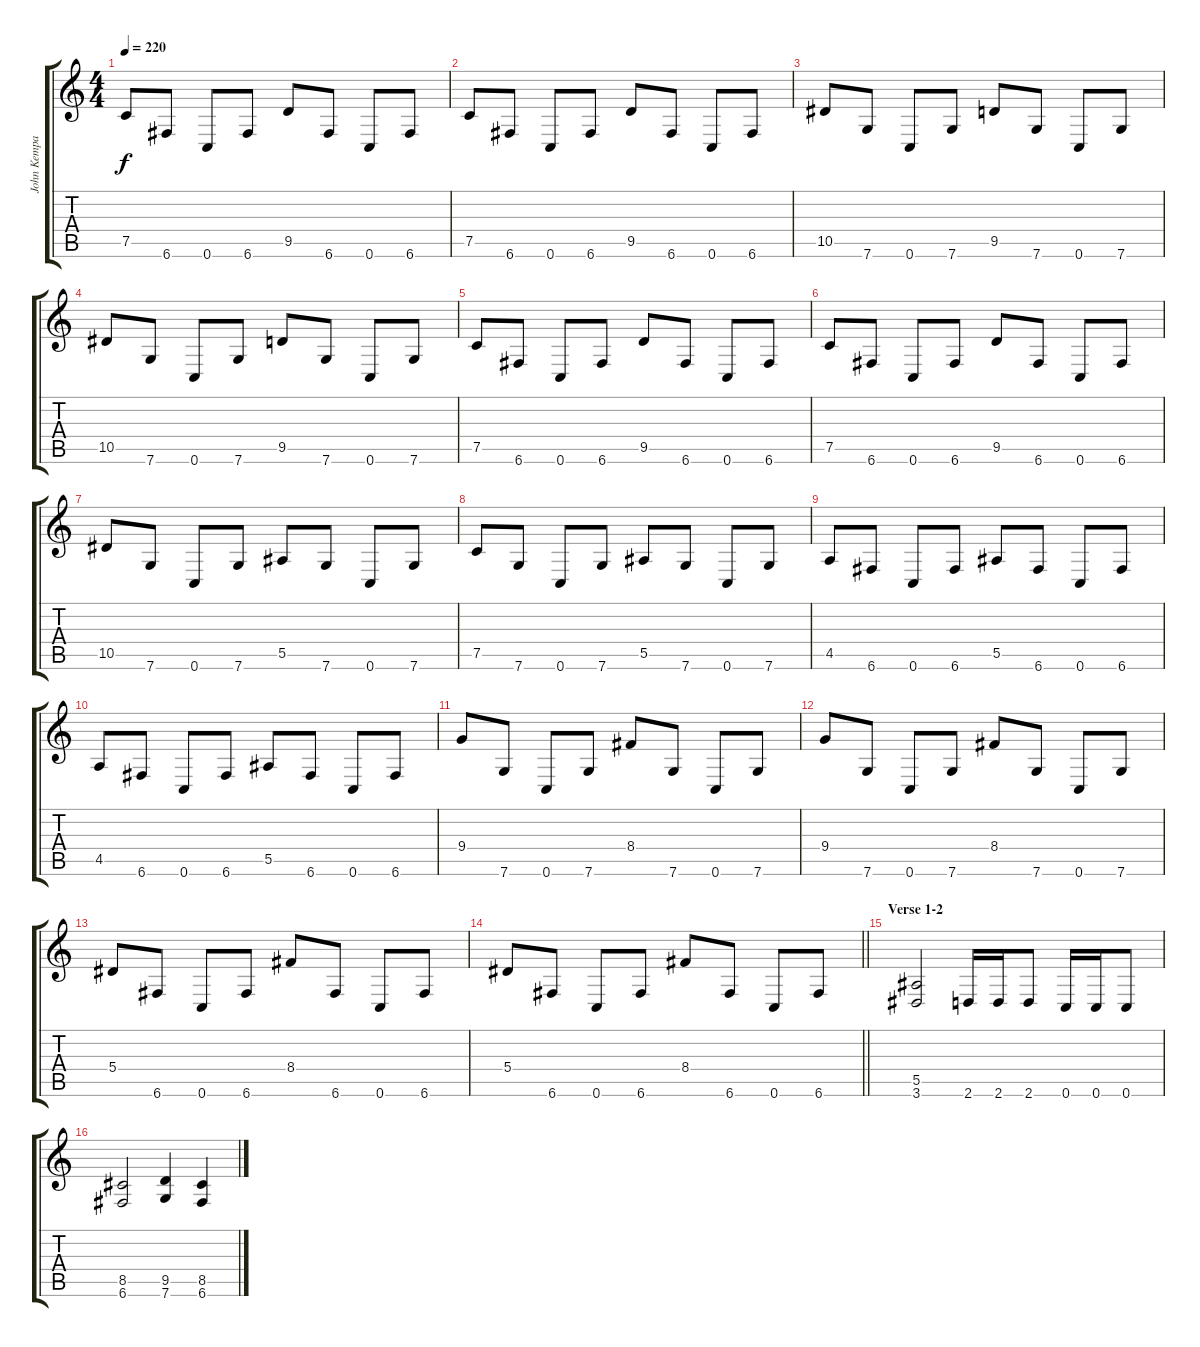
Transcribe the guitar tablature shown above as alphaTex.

\track ("John Kempainen" "John Kempa") {instrument distortionguitar}
\staff {score tabs}
\tuning (C4 G3 Eb3 Bb2 F2 C2) {hide}
\ts (4 4)
\tempo 220
\clef g2
\ks c
7.5.8{dy f} 6.6.8 0.6.8 6.6.8 9.5.8 6.6.8 0.6.8 6.6.8 |
7.5.8 6.6.8 0.6.8 6.6.8 9.5.8 6.6.8 0.6.8 6.6.8 |
10.5.8 7.6.8 0.6.8 7.6.8 9.5.8 7.6.8 0.6.8 7.6.8 |
10.5.8 7.6.8 0.6.8 7.6.8 9.5.8 7.6.8 0.6.8 7.6.8 |
7.5.8 6.6.8 0.6.8 6.6.8 9.5.8 6.6.8 0.6.8 6.6.8 |
7.5.8 6.6.8 0.6.8 6.6.8 9.5.8 6.6.8 0.6.8 6.6.8 |
10.5.8 7.6.8 0.6.8 7.6.8 5.5.8 7.6.8 0.6.8 7.6.8 |
7.5.8 7.6.8 0.6.8 7.6.8 5.5.8 7.6.8 0.6.8 7.6.8 |
4.5.8 6.6.8 0.6.8 6.6.8 5.5.8 6.6.8 0.6.8 6.6.8 |
4.5.8 6.6.8 0.6.8 6.6.8 5.5.8 6.6.8 0.6.8 6.6.8 |
9.4.8 7.6.8 0.6.8 7.6.8 8.4.8 7.6.8 0.6.8 7.6.8 |
9.4.8 7.6.8 0.6.8 7.6.8 8.4.8 7.6.8 0.6.8 7.6.8 |
5.4.8 6.6.8 0.6.8 6.6.8 8.4.8 6.6.8 0.6.8 6.6.8 |
\barLineRight lightlight
5.4.8 6.6.8 0.6.8 6.6.8 8.4.8 6.6.8 0.6.8 6.6.8 |
\section ("" "Verse 1-2")
(5.5 3.6).2 2.6.16 2.6.16 2.6.8 0.6.16 0.6.16 0.6.8 |
(8.5 6.6).2 (9.5 7.6).4 (8.5 6.6).4
